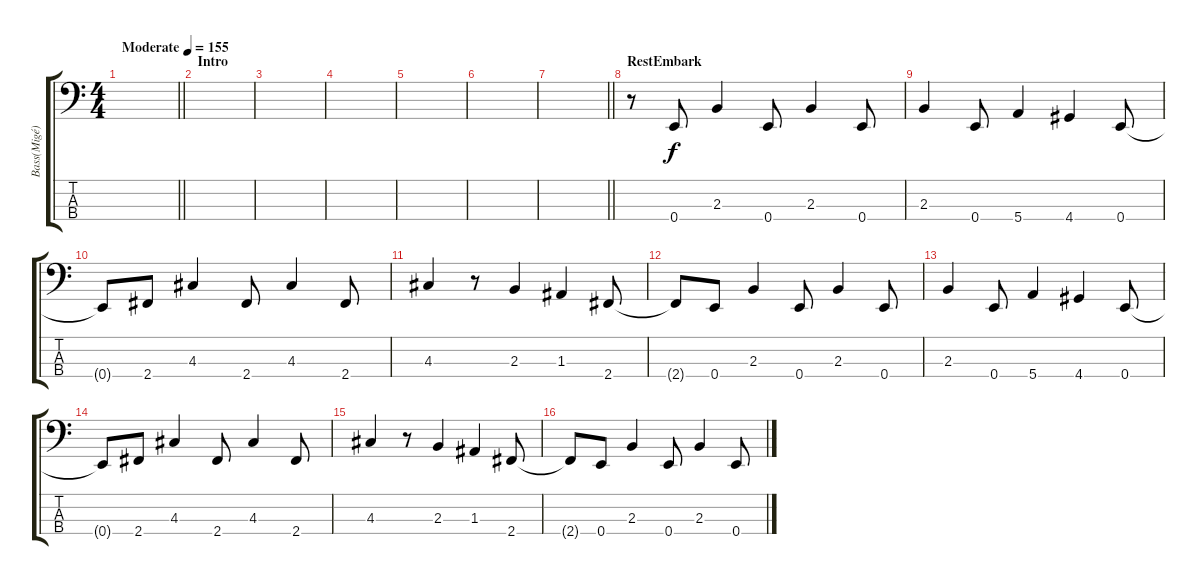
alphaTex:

\track ("Bass(Migé)" "Bass(Migé)") {instrument fretlessbass}
\staff {score tabs}
\tuning (G2 D2 A1 E1) {hide}
\ts (4 4)
\tempo (155 "Moderate")
\clef f4
\barLineRight lightlight
\ks c
|
\section ("" "Intro")
|
|
|
|
|
\barLineRight lightlight
|
\section ("" "RestEmbark")
r.8 0.4.8 2.3.4 0.4.8 2.3.4 0.4.8 |
2.3.4 0.4.8 5.4.4 4.4.4 0.4.8 |
0.4{t}.8 2.4.8 4.3.4 2.4.8 4.3.4 2.4.8 |
4.3.4 r.8 2.3.4 1.3.4 2.4.8 |
2.4{t}.8 0.4.8 2.3.4 0.4.8 2.3.4 0.4.8 |
2.3.4 0.4.8 5.4.4 4.4.4 0.4.8 |
0.4{t}.8 2.4.8 4.3.4 2.4.8 4.3.4 2.4.8 |
4.3.4 r.8 2.3.4 1.3.4 2.4.8 |
2.4{t}.8 0.4.8 2.3.4 0.4.8 2.3.4 0.4.8
